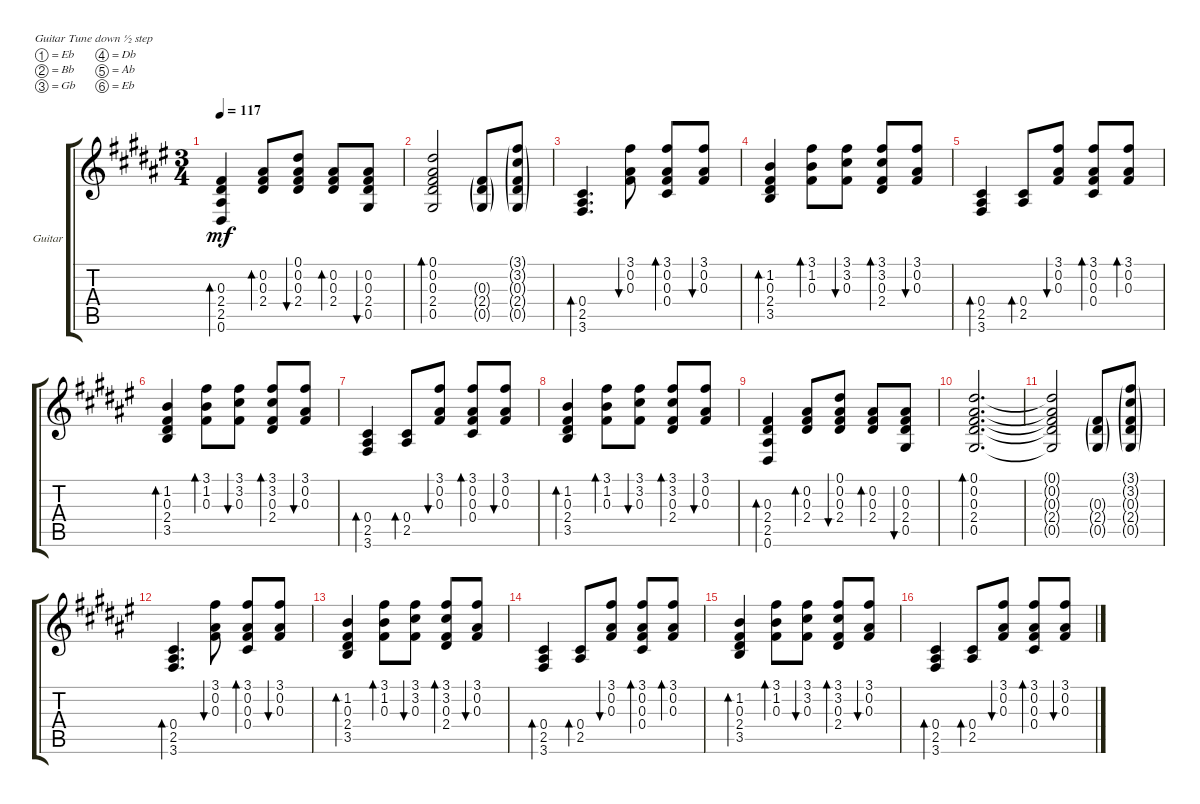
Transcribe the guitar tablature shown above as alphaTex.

\defaultSystemsLayout 4
\bracketExtendMode groupsimilarinstruments
\firstSystemTrackNameOrientation horizontal
\otherSystemsTrackNameOrientation horizontal
\track ("Jesse Guitar" "Guitar") {instrument acousticguitarsteel}
\staff {score tabs}
\tuning (Eb4 Bb3 Gb3 Db3 Ab2 Eb2)
\ts (3 4)
\tempo 117
\clef g2
\ks f#
(0.6 2.5 2.4 0.3).4{bd 46 dy mf} (2.4 0.3 0.2).8{bd 45} (2.4 0.3 0.2 0.1).8{bu 44} (0.2 0.3 2.4).8{bd 44} (0.5 2.4 0.3 0.2).8{bu 44} |
(0.5 2.4 0.3 0.2 0.1).2{bd 42} (0.3{g} 2.4{g} 0.5{g}).8 (0.5{g} 2.4{g} 0.3{g} 3.1{g} 3.2{g}).8 |
(3.6 2.5 0.4).4{d bd 66} (0.3 0.2 3.1).8{bu 65} (3.1 0.2 0.3 0.4).8{bd 65} (0.3 0.2 3.1).8{bu 65} |
(3.5 2.4 0.3 1.2).4{bd 64} (0.3 1.2 3.1).8{bd 63} (3.1 3.2 0.3).8{bu 62} (3.1 3.2 0.3 2.4).8{bd 61} (0.3 0.2 3.1).8{bu 60} |
(3.6 2.5 0.4).4{bd 60} (0.4 2.5).8{bd 58} (0.3 0.2 3.1).8{bu 58} (3.1 0.2 0.3 0.4).8{bd 58} (0.3 0.2 3.1).8{bd 58} |
(3.5 2.4 0.3 1.2).4{bd 56} (0.3 1.2 3.1).8{bd 55} (3.1 3.2 0.3).8{bu 54} (3.1 3.2 0.3 2.4).8{bd 52} (0.3 0.2 3.1).8{bu 51} |
(3.6 2.5 0.4).4{bd 51} (0.4 2.5).8{bd 51} (0.3 0.2 3.1).8{bu 51} (0.2 0.3 0.4 3.1).8{bd 51} (0.3 0.2 3.1).8{bu 51} |
(3.5 2.4 0.3 1.2).4{bd 51} (0.3 1.2 3.1).8{bd 51} (3.1 3.2 0.3).8{bu 51} (3.1 3.2 0.3 2.4).8{bd 51} (0.3 0.2 3.1).8{bu 51} |
(0.6 2.5 2.4 0.3).4{bd 46} (2.4 0.3 0.2).8{bd 45} (2.4 0.3 0.2 0.1).8{bu 44} (0.2 0.3 2.4).8{bd 44} (0.5 2.4 0.3 0.2).8{bu 44} |
(0.5 2.4 0.3 0.2 0.1).2{d bd 42} |
(0.5{t} 2.4{t} 0.3{t} 0.2{t} 0.1{t}).2 (0.3{g} 2.4{g} 0.5{g}).8 (0.5{g} 2.4{g} 0.3{g} 3.1{g} 3.2{g}).8 |
(3.6 2.5 0.4).4{d bd 66} (0.3 0.2 3.1).8{bu 65} (3.1 0.2 0.3 0.4).8{bd 65} (0.3 0.2 3.1).8{bu 65} |
(3.5 2.4 0.3 1.2).4{bd 64} (0.3 1.2 3.1).8{bd 63} (3.1 3.2 0.3).8{bu 62} (3.1 3.2 0.3 2.4).8{bd 61} (0.3 0.2 3.1).8{bu 60} |
(3.6 2.5 0.4).4{bd 60} (0.4 2.5).8{bd 58} (0.3 0.2 3.1).8{bu 58} (3.1 0.2 0.3 0.4).8{bd 58} (0.3 0.2 3.1).8{bd 58} |
(3.5 2.4 0.3 1.2).4{bd 56} (0.3 1.2 3.1).8{bd 55} (3.1 3.2 0.3).8{bu 54} (3.1 3.2 0.3 2.4).8{bd 52} (0.3 0.2 3.1).8{bu 51} |
(3.6 2.5 0.4).4{bd 51} (0.4 2.5).8{bd 51} (0.3 0.2 3.1).8{bu 51} (3.1 0.2 0.3 0.4).8{bd 51} (0.3 0.2 3.1).8{bu 51}
